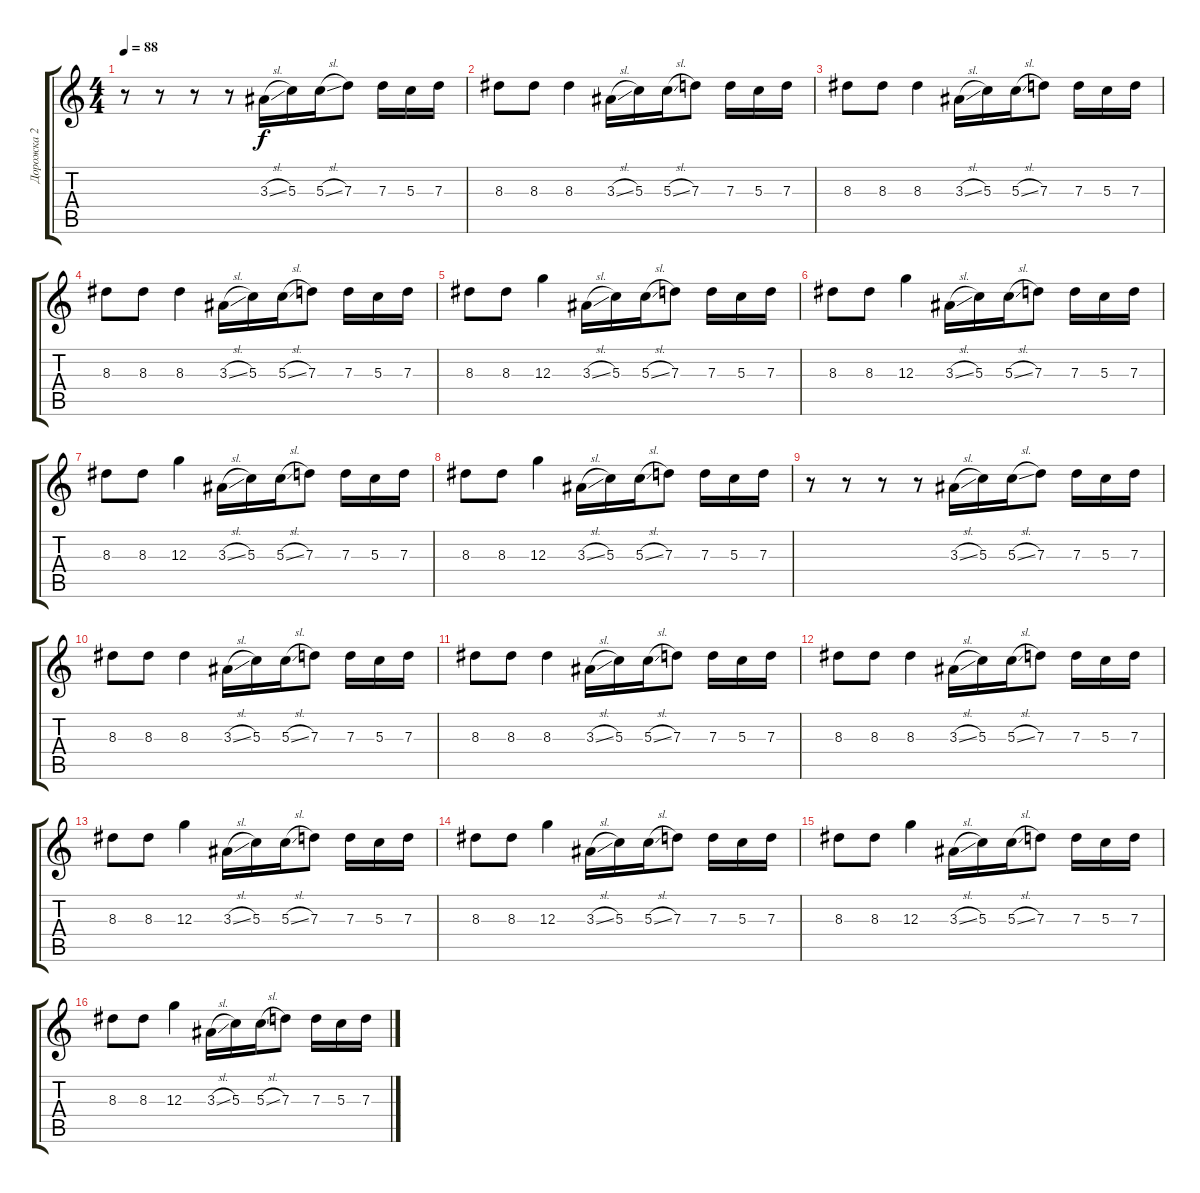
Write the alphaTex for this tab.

\track ("Дорожка 2" "Дорожка 2") {instrument distortionguitar}
\staff {score tabs}
\tuning (E4 B3 G3 D3 A2 E2) {hide}
\ts (4 4)
\tempo 88
\clef g2
\ks c
r.8{dy f} r.8 r.8 r.8 3.3{sl}.16 5.3.16 5.3{sl}.16 7.3.8 7.3.16 5.3.16 7.3.16 |
8.3.8 8.3.8 8.3.4 3.3{sl}.16 5.3.16 5.3{sl}.16 7.3.8 7.3.16 5.3.16 7.3.16 |
8.3.8 8.3.8 8.3.4 3.3{sl}.16 5.3.16 5.3{sl}.16 7.3.8 7.3.16 5.3.16 7.3.16 |
8.3.8 8.3.8 8.3.4 3.3{sl}.16 5.3.16 5.3{sl}.16 7.3.8 7.3.16 5.3.16 7.3.16 |
8.3.8 8.3.8 12.3.4 3.3{sl}.16 5.3.16 5.3{sl}.16 7.3.8 7.3.16 5.3.16 7.3.16 |
8.3.8 8.3.8 12.3.4 3.3{sl}.16 5.3.16 5.3{sl}.16 7.3.8 7.3.16 5.3.16 7.3.16 |
8.3.8 8.3.8 12.3.4 3.3{sl}.16 5.3.16 5.3{sl}.16 7.3.8 7.3.16 5.3.16 7.3.16 |
8.3.8 8.3.8 12.3.4 3.3{sl}.16 5.3.16 5.3{sl}.16 7.3.8 7.3.16 5.3.16 7.3.16 |
r.8 r.8 r.8 r.8 3.3{sl}.16 5.3.16 5.3{sl}.16 7.3.8 7.3.16 5.3.16 7.3.16 |
8.3.8 8.3.8 8.3.4 3.3{sl}.16 5.3.16 5.3{sl}.16 7.3.8 7.3.16 5.3.16 7.3.16 |
8.3.8 8.3.8 8.3.4 3.3{sl}.16 5.3.16 5.3{sl}.16 7.3.8 7.3.16 5.3.16 7.3.16 |
8.3.8 8.3.8 8.3.4 3.3{sl}.16 5.3.16 5.3{sl}.16 7.3.8 7.3.16 5.3.16 7.3.16 |
8.3.8 8.3.8 12.3.4 3.3{sl}.16 5.3.16 5.3{sl}.16 7.3.8 7.3.16 5.3.16 7.3.16 |
8.3.8 8.3.8 12.3.4 3.3{sl}.16 5.3.16 5.3{sl}.16 7.3.8 7.3.16 5.3.16 7.3.16 |
8.3.8 8.3.8 12.3.4 3.3{sl}.16 5.3.16 5.3{sl}.16 7.3.8 7.3.16 5.3.16 7.3.16 |
8.3.8 8.3.8 12.3.4 3.3{sl}.16 5.3.16 5.3{sl}.16 7.3.8 7.3.16 5.3.16 7.3.16
